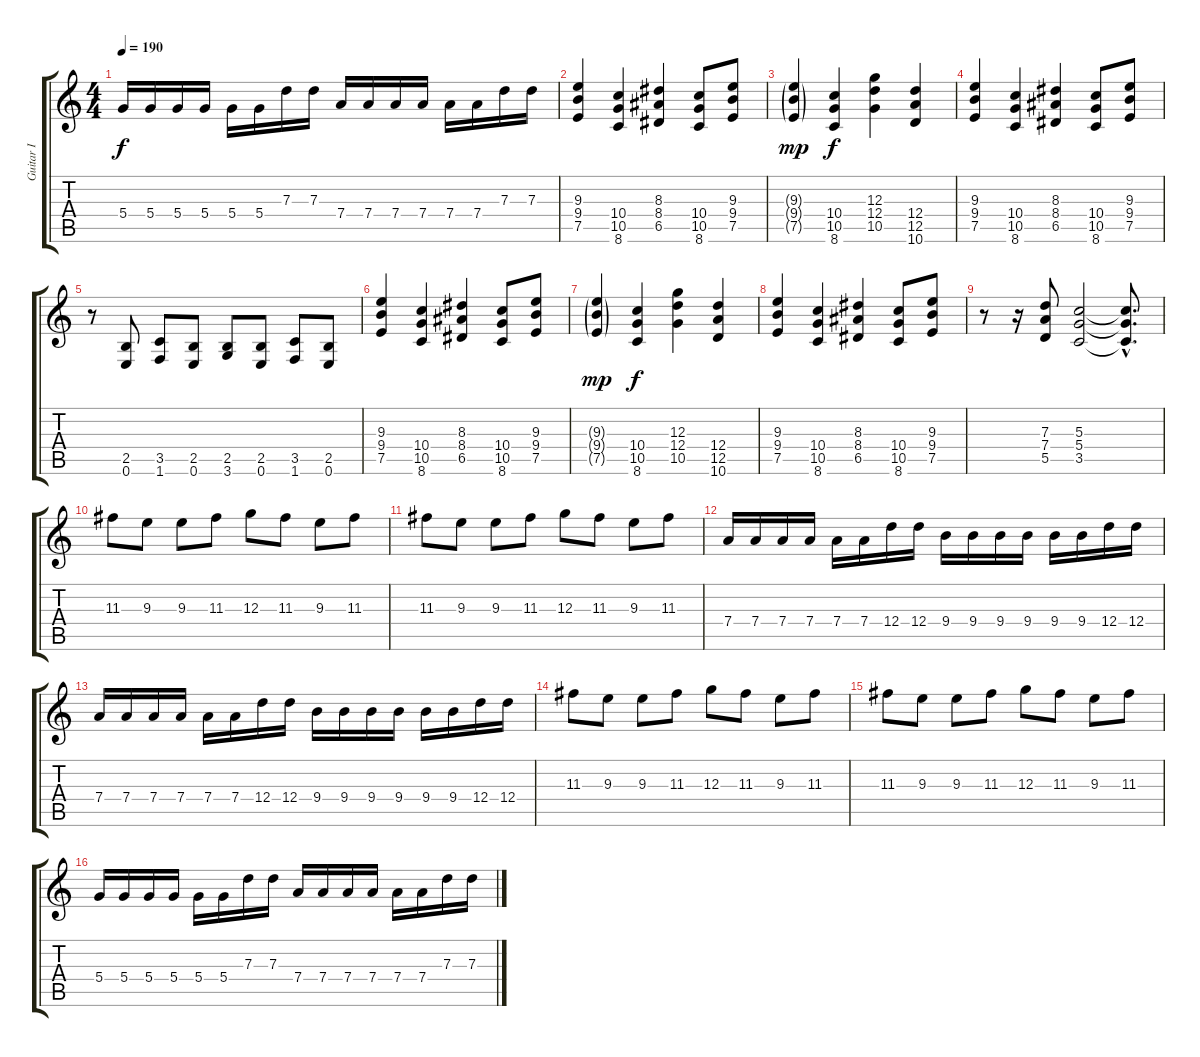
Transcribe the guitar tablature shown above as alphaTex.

\track ("Guitar I" "Guitar I") {instrument distortionguitar}
\staff {score tabs}
\tuning (E4 B3 G3 D3 A2 E2) {hide}
\ts (4 4)
\tempo 190
\clef g2
\ks c
5.4.16{dy f} 5.4.16 5.4.16 5.4.16 5.4.16 5.4.16 7.3.16 7.3.16 7.4.16 7.4.16 7.4.16 7.4.16 7.4.16 7.4.16 7.3.16 7.3.16 |
(9.3 9.4 7.5).4 (10.4 10.5 8.6).4 (8.3 8.4 6.5).4 (10.4 10.5 8.6).8 (9.3 9.4 7.5).8 |
(9.3{g} 9.4{g} 7.5{g}).4{dy mp} (10.4 10.5 8.6).4{dy f} (12.3 12.4 10.5).4 (12.4 12.5 10.6).4 |
(9.3 9.4 7.5).4 (10.4 10.5 8.6).4 (8.3 8.4 6.5).4 (10.4 10.5 8.6).8 (9.3 9.4 7.5).8 |
r.8 (2.5 0.6).8 (3.5 1.6).8 (2.5 0.6).8 (2.5 3.6).8 (2.5 0.6).8 (3.5 1.6).8 (2.5 0.6).8 |
(9.3 9.4 7.5).4 (10.4 10.5 8.6).4 (8.3 8.4 6.5).4 (10.4 10.5 8.6).8 (9.3 9.4 7.5).8 |
(9.3{g} 9.4{g} 7.5{g}).4{dy mp} (10.4 10.5 8.6).4{dy f} (12.3 12.4 10.5).4 (12.4 12.5 10.6).4 |
(9.3 9.4 7.5).4 (10.4 10.5 8.6).4 (8.3 8.4 6.5).4 (10.4 10.5 8.6).8 (9.3 9.4 7.5).8 |
r.8 r.16 (7.3 7.4 5.5).8 (5.3 5.4 3.5).2 (5.3{hac t} 5.4{hac t} 3.5{hac t}).8{d} |
11.3.8 9.3.8 9.3.8 11.3.8 12.3.8 11.3.8 9.3.8 11.3.8 |
11.3.8 9.3.8 9.3.8 11.3.8 12.3.8 11.3.8 9.3.8 11.3.8 |
7.4.16 7.4.16 7.4.16 7.4.16 7.4.16 7.4.16 12.4.16 12.4.16 9.4.16 9.4.16 9.4.16 9.4.16 9.4.16 9.4.16 12.4.16 12.4.16 |
7.4.16 7.4.16 7.4.16 7.4.16 7.4.16 7.4.16 12.4.16 12.4.16 9.4.16 9.4.16 9.4.16 9.4.16 9.4.16 9.4.16 12.4.16 12.4.16 |
11.3.8 9.3.8 9.3.8 11.3.8 12.3.8 11.3.8 9.3.8 11.3.8 |
11.3.8 9.3.8 9.3.8 11.3.8 12.3.8 11.3.8 9.3.8 11.3.8 |
5.4.16 5.4.16 5.4.16 5.4.16 5.4.16 5.4.16 7.3.16 7.3.16 7.4.16 7.4.16 7.4.16 7.4.16 7.4.16 7.4.16 7.3.16 7.3.16
